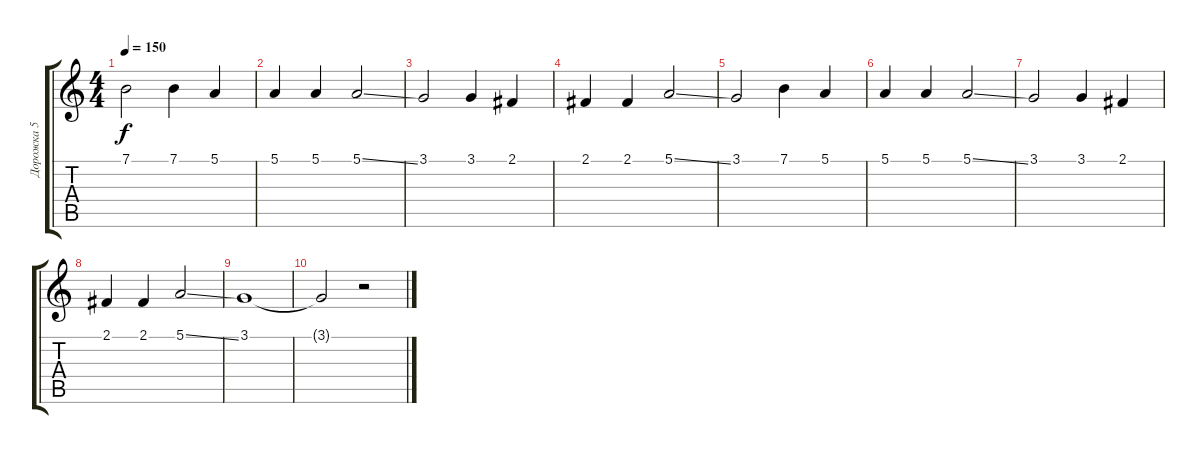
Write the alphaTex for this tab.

\track ("Дорожка 5" "Дорожка 5") {instrument lead2sawtooth}
\staff {score tabs}
\tuning (E4 B3 G3 D3 A2 E2) {hide}
\ts (4 4)
\tempo 150
\clef g2
\ks c
7.1{t}.2{dy f} 7.1.4 5.1.4 |
5.1.4 5.1.4 5.1{ss}.2 |
3.1.2 3.1.4 2.1.4 |
2.1.4 2.1.4 5.1{ss}.2 |
3.1.2 7.1.4 5.1.4 |
5.1.4 5.1.4 5.1{ss}.2 |
3.1.2 3.1.4 2.1.4 |
2.1.4 2.1.4 5.1{ss}.2 |
3.1.1 |
3.1{t}.2 r.2
